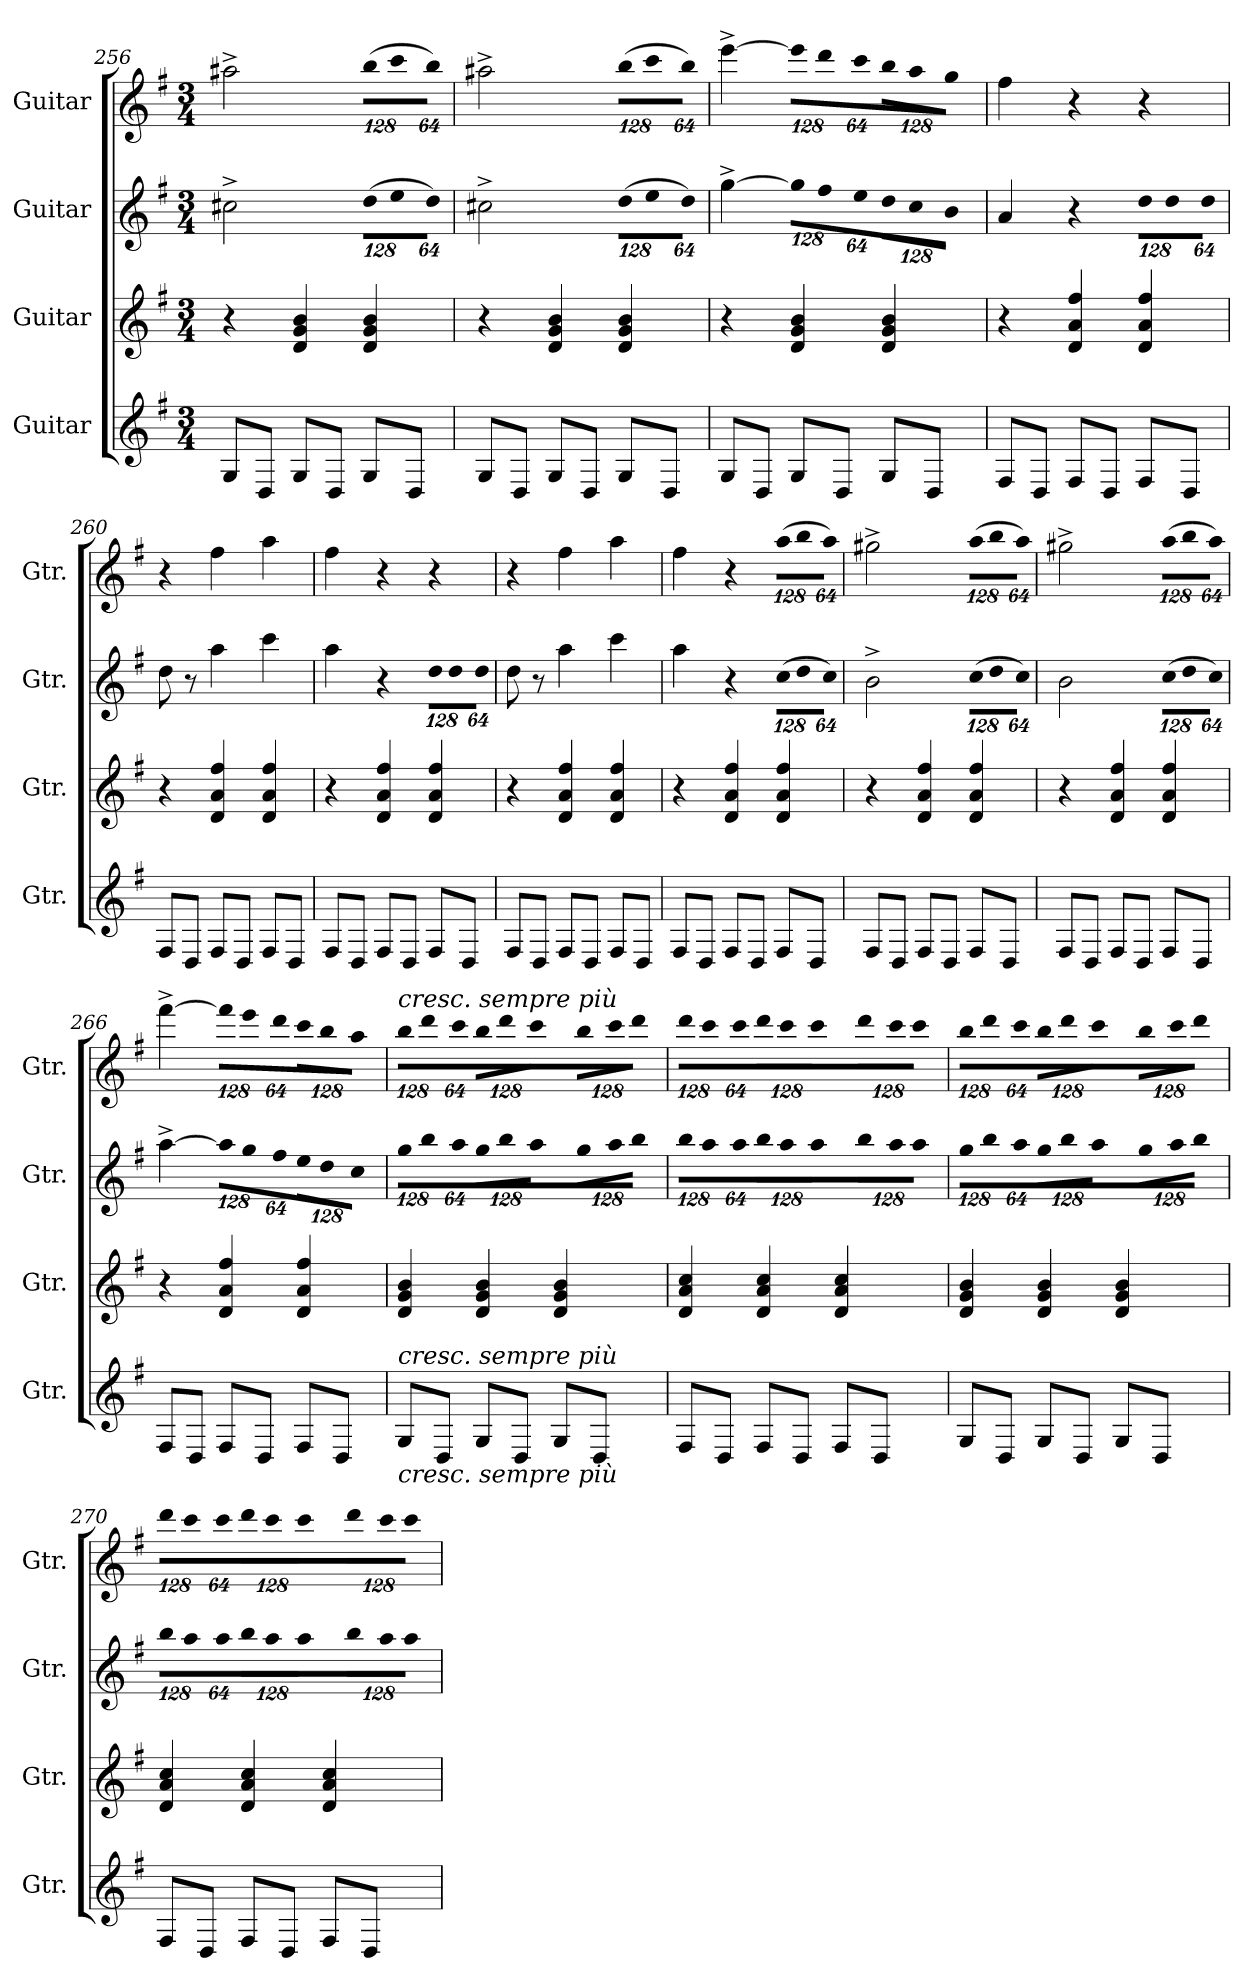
**kern	**kern	**kern	**kern
*part4	*part3	*part2	*part1
*staff4	*staff3	*staff2	*staff1
*I"Guitar	*I"Guitar	*I"Guitar	*I"Guitar
*I'Gtr.	*I'Gtr.	*I'Gtr.	*I'Gtr.
*clefG2	*clefG2	*clefG2	*clefG2
*ITrd7c12	*ITrd7c12	*ITrd7c12	*ITrd7c12
*k[f#]	*k[f#]	*k[f#]	*k[f#]
*G:	*G:	*G:	*G:
*M3/4	*M3/4	*M3/4	*M3/4
=256	=256	=256	=256
8GGi/L	4r	2c#X^i\	2a#X^i\
8DDi/J	.	.	.
8GGi/L	4Di/ 4Gi 4Bi	.	.
8DDi/J	.	.	.
*	*	*Xbrackettup	*
!	!	!LO:N:vis=8	!
*	*	*	*Xbrackettup
!	!	!	!LO:N:vis=8
8GGi/L	4Di/ 4Gi 4Bi	(1024%85di\L	(1024%85bi\L
!	!	!LO:N:vis=8	!LO:N:vis=8
.	.	1024%85ei\	1024%85cci\
8DDi/J	.	.	.
!	!	!LO:N:vis=8	!LO:N:vis=8
.	.	512%43di\J)	512%43bi\J)
=257	=257	=257	=257
8GGi/L	4r	2c#X^i\	2a#X^i\
8DDi/J	.	.	.
8GGi/L	4Di/ 4Gi 4Bi	.	.
8DDi/J	.	.	.
!	!	!LO:N:vis=8	!LO:N:vis=8
8GGi/L	4Di/ 4Gi 4Bi	(1024%85di\L	(1024%85bi\L
!	!	!LO:N:vis=8	!LO:N:vis=8
.	.	1024%85ei\	1024%85cci\
8DDi/J	.	.	.
!	!	!LO:N:vis=8	!LO:N:vis=8
.	.	512%43di\J)	512%43bi\J)
=258	=258	=258	=258
8GGi/L	4r	[>4g^i\	[>4ee^i\
8DDi/J	.	.	.
!	!	!LO:N:vis=8	!LO:N:vis=8
8GGi/L	4Di/ 4Gi 4Bi	1024%85gi\L]	1024%85eei\L]
!	!	!LO:N:vis=8	!LO:N:vis=8
.	.	1024%85f#i\	1024%85ddi\
8DDi/J	.	.	.
!	!	!LO:N:vis=8	!LO:N:vis=8
.	.	512%43ei\J	512%43cci\J
!	!	!LO:N:vis=8	!LO:N:vis=8
8GGi/L	4Di/ 4Gi 4Bi	1024%85di\L	1024%85bi\L
!	!	!LO:N:vis=8	!LO:N:vis=8
.	.	1024%85ci\	1024%85ai\
8DDi/J	.	.	.
!	!	!LO:N:vis=8	!LO:N:vis=8
.	.	512%43Bi\J	512%43gi\J
!!LO:LB:g=z
=259	=259	=259	=259
8FF#i/L	4r	4Ai/	4f#i\
8DDi/J	.	.	.
8FF#i/L	4Di/ 4Ai 4f#i	4r	4r
8DDi/J	.	.	.
!	!	!LO:N:vis=8	!
8FF#i/L	4Di/ 4Ai 4f#i	1024%85di\L	4r
!	!	!LO:N:vis=8	!
.	.	1024%85di\	.
8DDi/J	.	.	.
!	!	!LO:N:vis=8	!
.	.	512%43di\J	.
=260	=260	=260	=260
8FF#i/L	4r	8di\	4r
8DDi/J	.	8r	.
8FF#i/L	4Di/ 4Ai 4f#i	4ai\	4f#i\
8DDi/J	.	.	.
8FF#i/L	4Di/ 4Ai 4f#i	4cci\	4ai\
8DDi/J	.	.	.
=261	=261	=261	=261
8FF#i/L	4r	4ai\	4f#i\
8DDi/J	.	.	.
8FF#i/L	4Di/ 4Ai 4f#i	4r	4r
8DDi/J	.	.	.
!	!	!LO:N:vis=8	!
8FF#i/L	4Di/ 4Ai 4f#i	1024%85di\L	4r
!	!	!LO:N:vis=8	!
.	.	1024%85di\	.
8DDi/J	.	.	.
!	!	!LO:N:vis=8	!
.	.	512%43di\J	.
=262	=262	=262	=262
8FF#i/L	4r	8di\	4r
8DDi/J	.	8r	.
8FF#i/L	4Di/ 4Ai 4f#i	4ai\	4f#i\
8DDi/J	.	.	.
8FF#i/L	4Di/ 4Ai 4f#i	4cci\	4ai\
8DDi/J	.	.	.
=263	=263	=263	=263
8FF#i/L	4r	4ai\	4f#i\
8DDi/J	.	.	.
8FF#i/L	4Di/ 4Ai 4f#i	4r	4r
8DDi/J	.	.	.
!	!	!LO:N:vis=8	!LO:N:vis=8
8FF#i/L	4Di/ 4Ai 4f#i	(1024%85ci\L	(1024%85ai\L
!	!	!LO:N:vis=8	!LO:N:vis=8
.	.	1024%85di\	1024%85bi\
8DDi/J	.	.	.
!	!	!LO:N:vis=8	!LO:N:vis=8
.	.	512%43ci\J)	512%43ai\J)
!!LO:LB:g=z
=264	=264	=264	=264
8FF#i/L	4r	2B^i\	2g#X^i\
8DDi/J	.	.	.
8FF#i/L	4Di/ 4Ai 4f#i	.	.
8DDi/J	.	.	.
!	!	!LO:N:vis=8	!LO:N:vis=8
8FF#i/L	4Di/ 4Ai 4f#i	(1024%85ci\L	(1024%85ai\L
!	!	!LO:N:vis=8	!LO:N:vis=8
.	.	1024%85di\	1024%85bi\
8DDi/J	.	.	.
!	!	!LO:N:vis=8	!LO:N:vis=8
.	.	512%43ci\J)	512%43ai\J)
=265	=265	=265	=265
8FF#i/L	4r	2Bi\	2g#X^i\
8DDi/J	.	.	.
8FF#i/L	4Di/ 4Ai 4f#i	.	.
8DDi/J	.	.	.
!	!	!LO:N:vis=8	!LO:N:vis=8
8FF#i/L	4Di/ 4Ai 4f#i	(1024%85ci\L	(1024%85ai\L
!	!	!LO:N:vis=8	!LO:N:vis=8
.	.	1024%85di\	1024%85bi\
8DDi/J	.	.	.
!	!	!LO:N:vis=8	!LO:N:vis=8
.	.	512%43ci\J)	512%43ai\J)
=266	=266	=266	=266
8FF#i/L	4r	[>4a^i\	[>4ff#^i\
8DDi/J	.	.	.
!	!	!LO:N:vis=8	!LO:N:vis=8
8FF#i/L	4Di/ 4Ai 4f#i	1024%85ai\L]	1024%85ff#i\L]
!	!	!LO:N:vis=8	!LO:N:vis=8
.	.	1024%85gi\	1024%85eei\
8DDi/J	.	.	.
!	!	!LO:N:vis=8	!LO:N:vis=8
.	.	512%43f#i\J	512%43ddi\J
!	!	!LO:N:vis=8	!LO:N:vis=8
8FF#i/L	4Di/ 4Ai 4f#i	1024%85ei\L	1024%85cci\L
!	!	!LO:N:vis=8	!LO:N:vis=8
.	.	1024%85di\	1024%85bi\
8DDi/J	.	.	.
!	!	!LO:N:vis=8	!LO:N:vis=8
.	.	512%43ci\J	512%43ai\J
=267	=267	=267	=267
!	!	!	!LO:TX:a:i:t=cresc. sempre più
!LO:TX:a:i:t=cresc. sempre più	!	!	!
!LO:TX:b:i:t=cresc. sempre più	!	!	!
!	!	!LO:N:vis=8	!LO:N:vis=8
8GGi/L	4Di/ 4Gi 4Bi	1024%85gi\L	1024%85bi\L
!	!	!LO:N:vis=8	!LO:N:vis=8
.	.	1024%85bi\	1024%85ddi\
8DDi/J	.	.	.
!	!	!LO:N:vis=8	!LO:N:vis=8
.	.	512%43ai\J	512%43cci\J
!	!	!LO:N:vis=8	!LO:N:vis=8
8GGi/L	4Di/ 4Gi 4Bi	1024%85gi\L	1024%85bi\L
!	!	!LO:N:vis=8	!LO:N:vis=8
.	.	1024%85bi\	1024%85ddi\
8DDi/J	.	.	.
!	!	!LO:N:vis=8	!LO:N:vis=8
.	.	512%43ai\J	512%43cci\J
!	!	!LO:N:vis=8	!LO:N:vis=8
8GGi/L	4Di/ 4Gi 4Bi	1024%85gi\L	1024%85bi\L
!	!	!LO:N:vis=8	!LO:N:vis=8
.	.	1024%85ai\	1024%85cci\
8DDi/J	.	.	.
!	!	!LO:N:vis=8	!LO:N:vis=8
.	.	512%43bi\J	512%43ddi\J
!!LO:PB:g=z
=268	=268	=268	=268
!	!	!LO:N:vis=8	!LO:N:vis=8
8FF#i/L	4Di/ 4Ai 4ci	1024%85bi\L	1024%85ddi\L
!	!	!LO:N:vis=8	!LO:N:vis=8
.	.	1024%85ai\	1024%85cci\
8DDi/J	.	.	.
!	!	!LO:N:vis=8	!LO:N:vis=8
.	.	512%43ai\J	512%43cci\J
!	!	!LO:N:vis=8	!LO:N:vis=8
8FF#i/L	4Di/ 4Ai 4ci	1024%85bi\L	1024%85ddi\L
!	!	!LO:N:vis=8	!LO:N:vis=8
.	.	1024%85ai\	1024%85cci\
8DDi/J	.	.	.
!	!	!LO:N:vis=8	!LO:N:vis=8
.	.	512%43ai\J	512%43cci\J
!	!	!LO:N:vis=8	!LO:N:vis=8
8FF#i/L	4Di/ 4Ai 4ci	1024%85bi\L	1024%85ddi\L
!	!	!LO:N:vis=8	!LO:N:vis=8
.	.	1024%85ai\	1024%85cci\
8DDi/J	.	.	.
!	!	!LO:N:vis=8	!LO:N:vis=8
.	.	512%43ai\J	512%43cci\J
=269	=269	=269	=269
!	!	!LO:N:vis=8	!LO:N:vis=8
8GGi/L	4Di/ 4Gi 4Bi	1024%85gi\L	1024%85bi\L
!	!	!LO:N:vis=8	!LO:N:vis=8
.	.	1024%85bi\	1024%85ddi\
8DDi/J	.	.	.
!	!	!LO:N:vis=8	!LO:N:vis=8
.	.	512%43ai\J	512%43cci\J
!	!	!LO:N:vis=8	!LO:N:vis=8
8GGi/L	4Di/ 4Gi 4Bi	1024%85gi\L	1024%85bi\L
!	!	!LO:N:vis=8	!LO:N:vis=8
.	.	1024%85bi\	1024%85ddi\
8DDi/J	.	.	.
!	!	!LO:N:vis=8	!LO:N:vis=8
.	.	512%43ai\J	512%43cci\J
!	!	!LO:N:vis=8	!LO:N:vis=8
8GGi/L	4Di/ 4Gi 4Bi	1024%85gi\L	1024%85bi\L
!	!	!LO:N:vis=8	!LO:N:vis=8
.	.	1024%85ai\	1024%85cci\
8DDi/J	.	.	.
!	!	!LO:N:vis=8	!LO:N:vis=8
.	.	512%43bi\J	512%43ddi\J
=270	=270	=270	=270
!	!	!LO:N:vis=8	!LO:N:vis=8
8FF#i/L	4Di/ 4Ai 4ci	1024%85bi\L	1024%85ddi\L
!	!	!LO:N:vis=8	!LO:N:vis=8
.	.	1024%85ai\	1024%85cci\
8DDi/J	.	.	.
!	!	!LO:N:vis=8	!LO:N:vis=8
.	.	512%43ai\J	512%43cci\J
!	!	!LO:N:vis=8	!LO:N:vis=8
8FF#i/L	4Di/ 4Ai 4ci	1024%85bi\L	1024%85ddi\L
!	!	!LO:N:vis=8	!LO:N:vis=8
.	.	1024%85ai\	1024%85cci\
8DDi/J	.	.	.
!	!	!LO:N:vis=8	!LO:N:vis=8
.	.	512%43ai\J	512%43cci\J
!	!	!LO:N:vis=8	!LO:N:vis=8
8FF#i/L	4Di/ 4Ai 4ci	1024%85bi\L	1024%85ddi\L
!	!	!LO:N:vis=8	!LO:N:vis=8
.	.	1024%85ai\	1024%85cci\
8DDi/J	.	.	.
!	!	!LO:N:vis=8	!LO:N:vis=8
.	.	512%43ai\J	512%43cci\J
=	=	=	=
*-	*-	*-	*-
